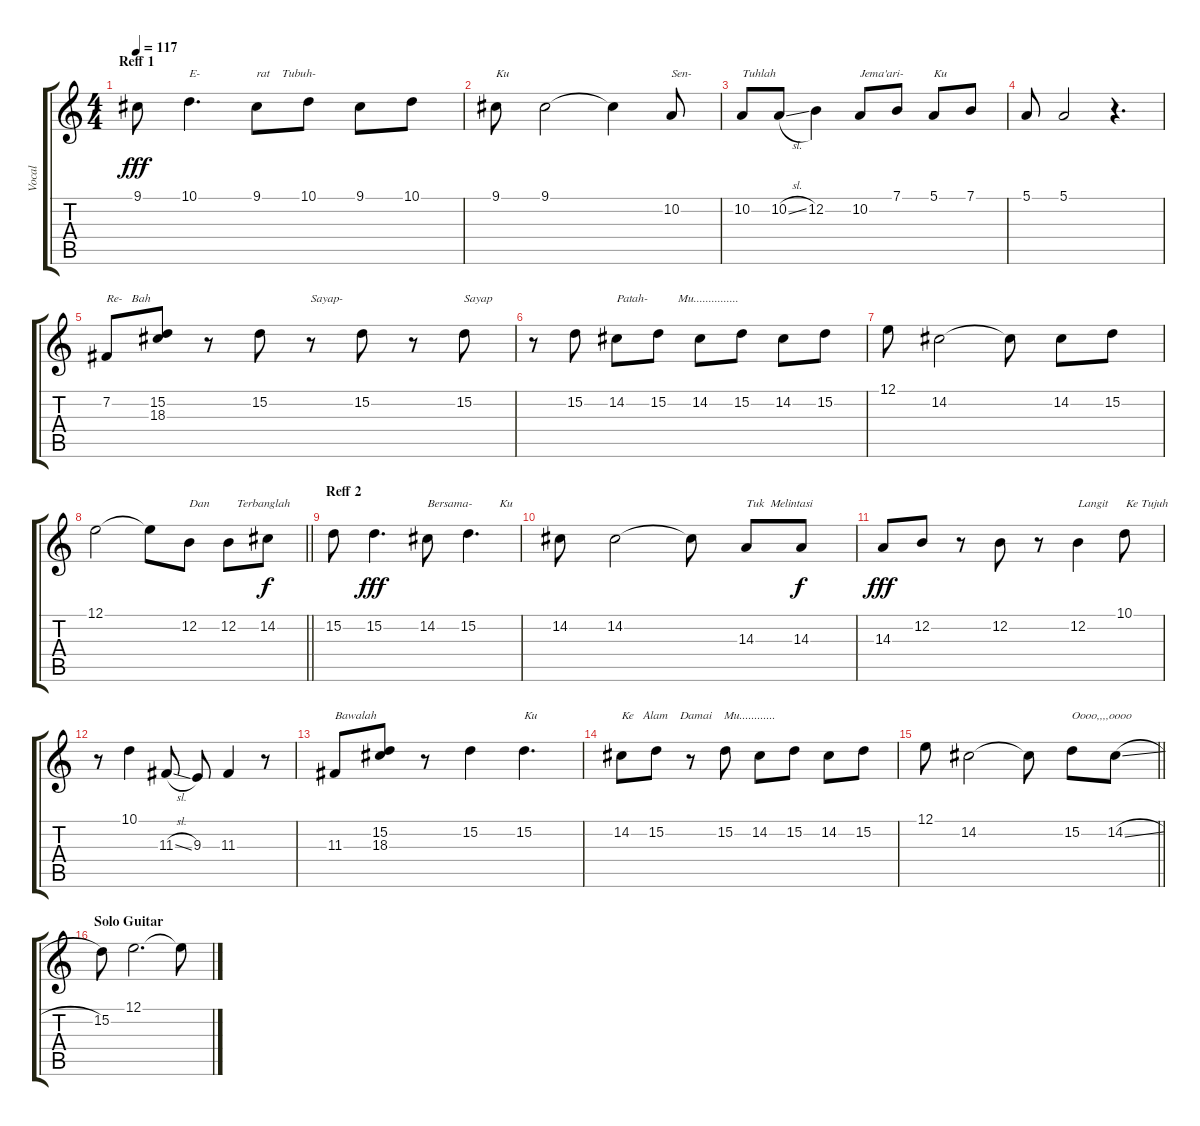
\track ("Vocal" "Vocal") {instrument choiraahs}
\staff {score tabs}
\tuning (E4 B3 G3 D3 A2 E2) {hide}
\ts (4 4)
\section ("" "Reff 1")
\tempo 117
\clef g2
\ks c
9.1{t}.8{dy fff} 10.1.4{d txt "E-"} 9.1.8{txt "rat    Tubuh-"} 10.1.8 9.1.8 10.1.8 |
9.1.8{txt "Ku"} 9.1.2 9.1{t}.4 10.2.8{txt "Sen-"} |
10.2.8{txt "Tuhlah"} 10.2{sl}.8 12.2.4 10.2.8{txt "Jema'ari-          Ku"} 7.1.8 5.1.8 7.1.8 |
5.1.8 5.1.2 r.4{d} |
7.2.8{txt "Re-   Bah"} (15.2 18.3).8 r.8 15.2.8 r.8{txt "Sayap-"} 15.2.8 r.8 15.2.8{txt "Sayap"} |
r.8 15.2.8 14.2.8{txt "Patah-          Mu..............."} 15.2.8 14.2.8 15.2.8 14.2.8 15.2.8 |
12.1.8 14.2.2 14.2{t}.8 14.2.8 15.2.8 |
\barLineRight lightlight
12.1.2 12.1{t}.8 12.2.8{txt "Dan         Terbanglah"} 12.2.8 14.2.8{dy f} |
\section ("" "Reff 2")
15.2.8 15.2.4{d dy fff} 14.2.8{txt "Bersama-         Ku"} 15.2.4{d} |
14.2.8 14.2.2 14.2{t}.8 14.3.8{txt "Tuk  Melintasi"} 14.3.8{dy f} |
14.3.8{dy fff} 12.2.8 r.8 12.2.8 r.8 12.2.4{txt "Langit      Ke Tujuh"} 10.1.8 |
r.8 10.1.4 11.3{sl}.8 9.3.8 11.3.4 r.8 |
11.3.8{txt "Bawalah"} (15.2 18.3).8 r.8 15.2.4 15.2.4{d txt "Ku"} |
14.2.8{txt "Ke   Alam    Damai    Mu............"} 15.2.8 r.8 15.2.8 14.2.8 15.2.8 14.2.8 15.2.8 |
\barLineRight lightlight
12.1.8 14.2.2 14.2{t}.8 15.2.8{txt "Oooo,,,,oooo"} 14.2{sl}.8 |
\section ("" "Solo Guitar")
15.2.8 12.1.2{d} 12.1{t}.8
